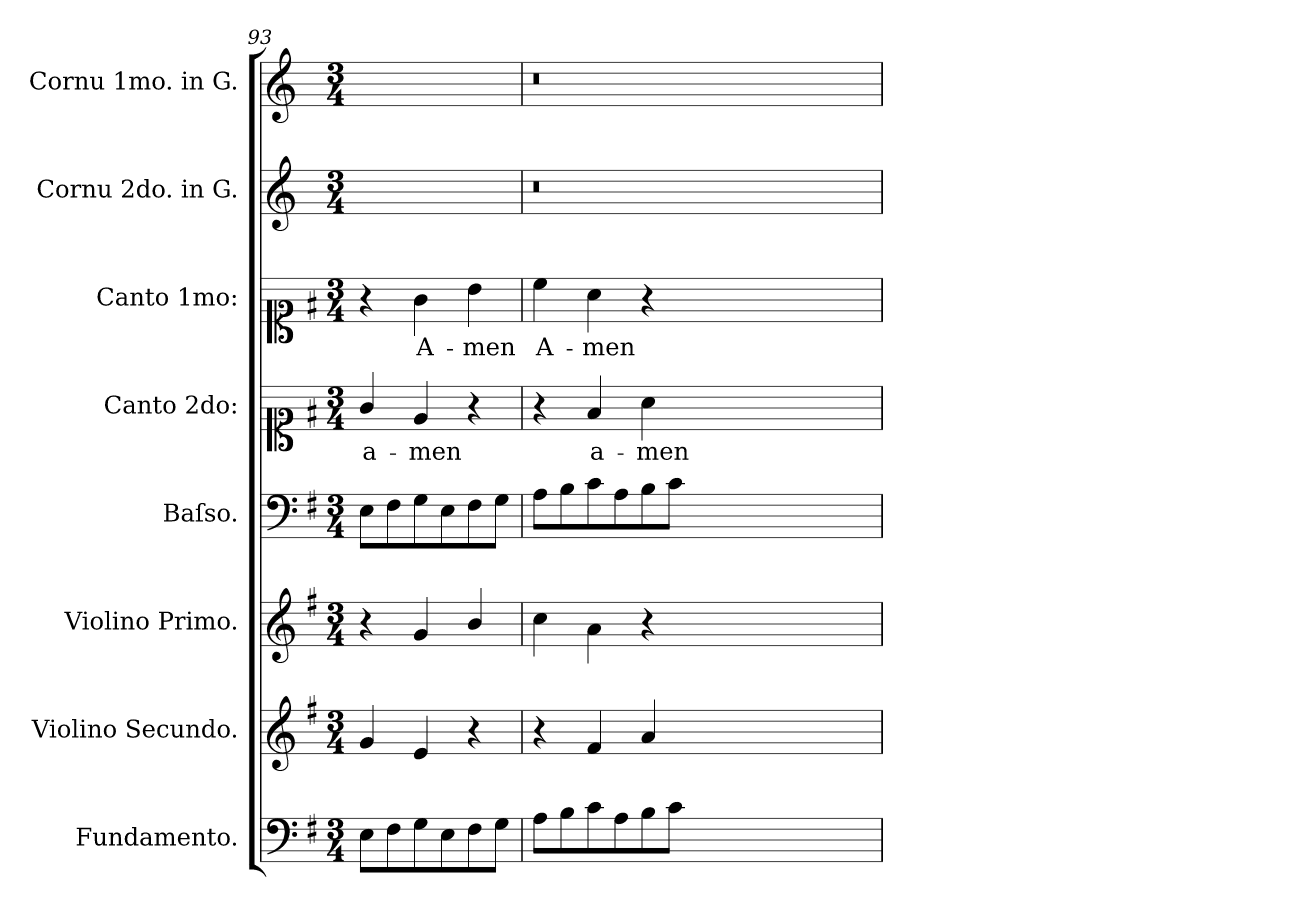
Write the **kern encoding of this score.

**kern	**kern	**kern	**kern	**kern	**text	**kern	**text	**kern	**kern
*part8	*part7	*part6	*part5	*part4	*part4	*part3	*part3	*part2	*part1
*staff8	*staff7	*staff6	*staff5	*staff4	*staff4	*staff3	*staff3	*staff2	*staff1
*I"Fundamento.	*I"Violino Secundo.	*I"Violino Primo.	*I"Baſso.	*I"Canto 2do:	*	*I"Canto 1mo:	*	*I"Cornu 2do. in G.	*I"Cornu 1mo. in G.
*	*I'vl 2	*I'vl 1	*I'B	*	*	*	*	*I'cor 2 in G	*I'cor 1 in G
*clefF4	*clefG2	*clefG2	*clefF4	*clefC1	*	*clefC1	*	*clefG2	*clefG2
*	*	*	*	*	*	*	*	*ITrd3c5	*ITrd3c5
*k[f#]	*k[f#]	*k[f#]	*k[f#]	*k[f#]	*	*k[f#]	*	*k[f#]	*k[f#]
*G:	*G:	*G:	*G:	*G:	*	*G:	*	*G:	*G:
*M3/4	*M3/4	*M3/4	*M3/4	*M3/4	*	*M3/4	*	*M3/4	*M3/4
=93	=93	=93	=93	=93	=93	=93	=93	=93	=93
!	!	!	!	!	!LO:LY:i	!	!	!	!
8E\L	4g/	4r	8E\L	4g/	a-	4r	.	2.ryy	2.ryy
8F#\	.	.	8F#\	.	.	.	.	.	.
!	!	!	!	!	!LO:LY:i	!	!	!	!
8G\	4e/	4g/	8G\	4e/	-men	4g\	A-	.	.
8E\	.	.	8E\	.	.	.	.	.	.
8F#\	4r	4b/	8F#\	4r	.	4b\	-men	.	.
8G\J	.	.	8G\J	.	.	.	.	.	.
=94	=94	=94	=94	=94	=94	=94	=94	=94	=94
!	!	!	!	!	!	!	!LO:LY:i	!	!
8A\L	4r	4cc\	8A\L	4r	.	4cc\	A-	0.r	0.r
8B\	.	.	8B\	.	.	.	.	.	.
!	!	!	!	!	!	!	!LO:LY:i	!	!
8c\	4f#/	4a\	8c\	4f#/	a-	4a\	-men	.	.
8A\	.	.	8A\	.	.	.	.	.	.
8B\	4a/	4r	8B\	4a\	-men	4r	.	.	.
8c\J	.	.	8c\J	.	.	.	.	.	.
0ryy	0ryy	0ryy	0ryy	0ryy	.	0ryy	.	.	.
4ryy	4ryy	4ryy	4ryy	4ryy	.	4ryy	.	.	.
=	=	=	=	=	=	=	=	=	=
*-	*-	*-	*-	*-	*-	*-	*-	*-	*-
